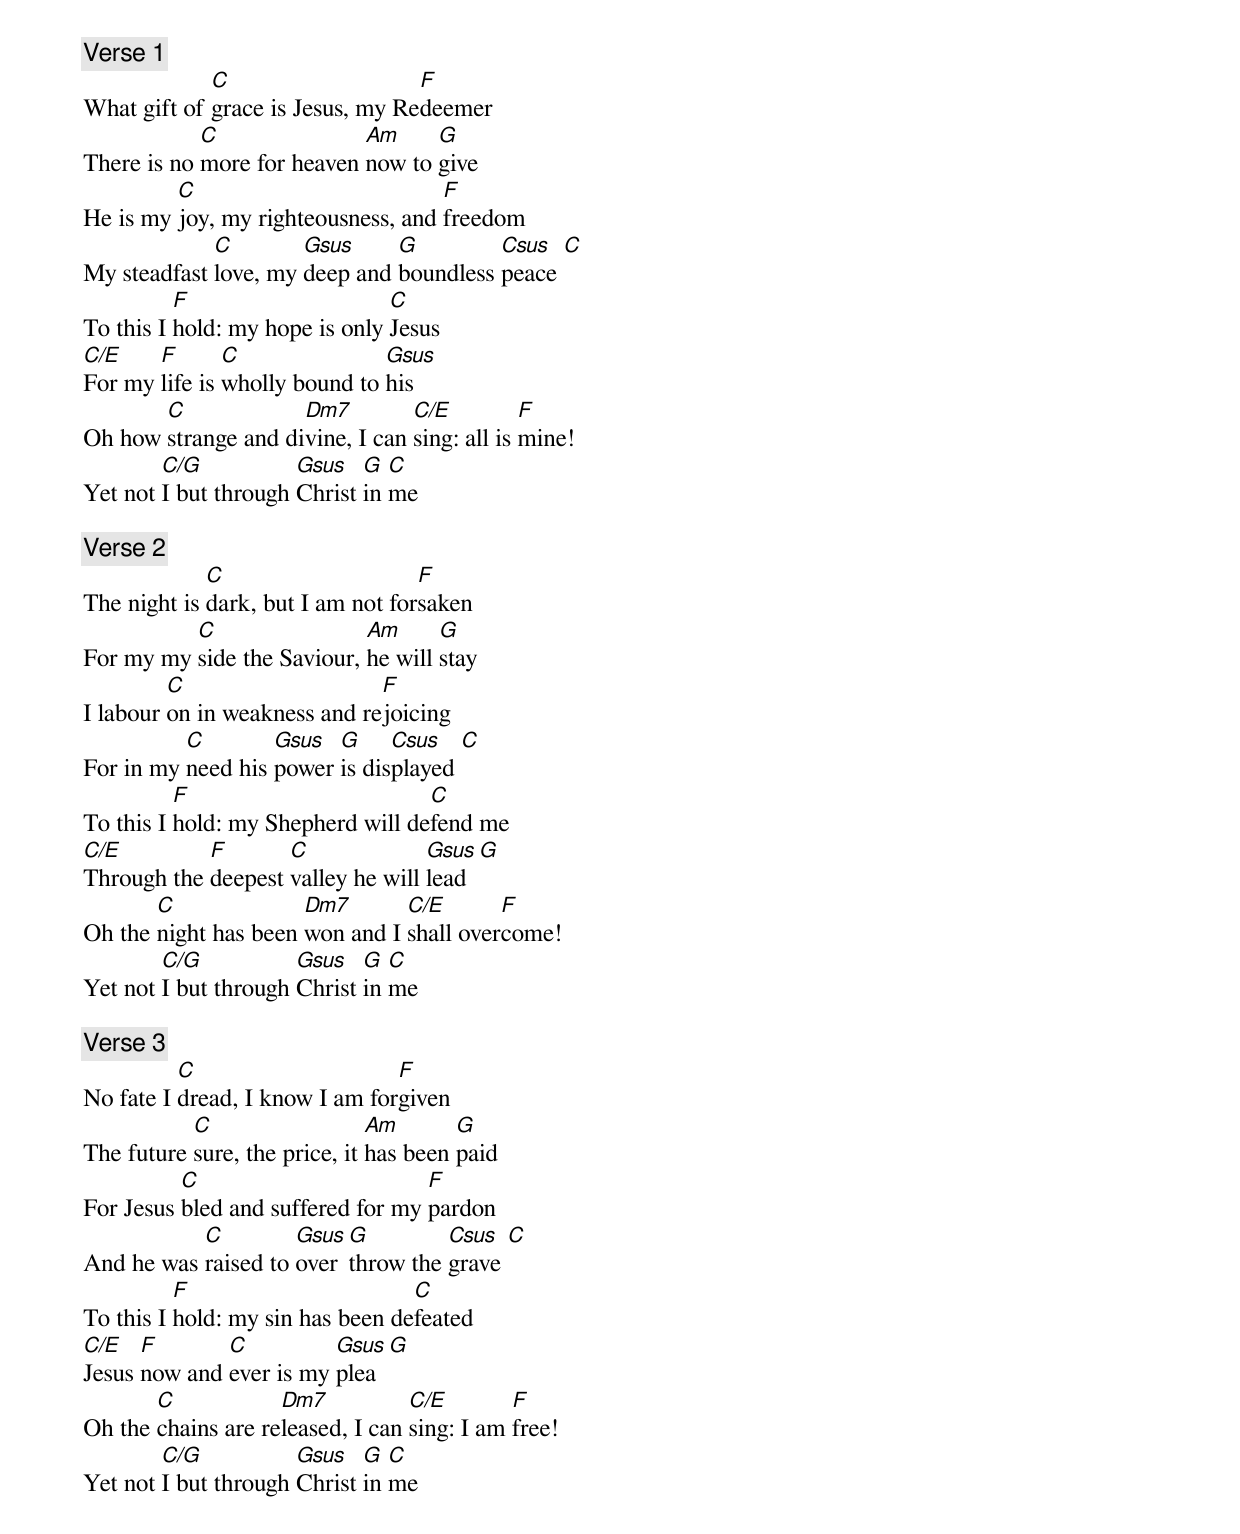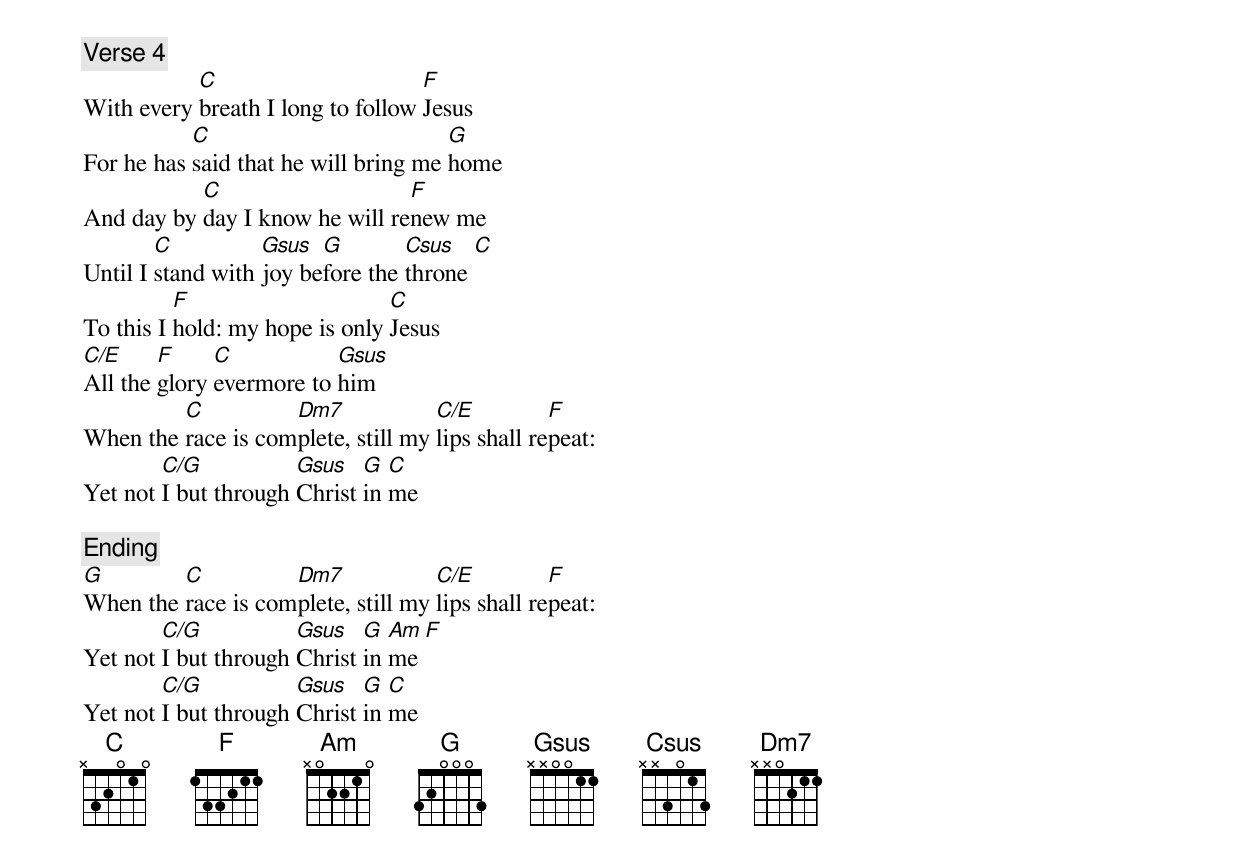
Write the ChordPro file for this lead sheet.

{comment: Verse 1}
What gift of [C]grace is Jesus, my Re[F]deemer
There is no [C]more for heaven [Am]now to [G]give
He is my [C]joy, my righteousness, and [F]freedom
My steadfast [C]love, my [Gsus]deep and [G]boundless [Csus]peace [C]
To this I [F]hold: my hope is only [C]Jesus
[C/E]For my [F]life is [C]wholly bound to [Gsus]his
Oh how [C]strange and di[Dm7]vine, I can [C/E]sing: all is [F]mine!
Yet not [C/G]I but through [Gsus]Christ [G]in [C]me

{comment: Verse 2}
The night is [C]dark, but I am not for[F]saken
For my my [C]side the Saviour, [Am]he will [G]stay
I labour [C]on in weakness and re[F]joicing
For in my [C]need his [Gsus]power [G]is dis[Csus]played [C]
To this I [F]hold: my Shepherd will de[C]fend me
[C/E]Through the [F]deepest [C]valley he will [Gsus]lead [G]
Oh the [C]night has been [Dm7]won and I [C/E]shall over[F]come!
Yet not [C/G]I but through [Gsus]Christ [G]in [C]me

{comment: Verse 3}
No fate I [C]dread, I know I am for[F]given
The future [C]sure, the price, it [Am]has been [G]paid
For Jesus [C]bled and suffered for my [F]pardon
And he was [C]raised to [Gsus]over[G]throw the [Csus]grave [C]
To this I [F]hold: my sin has been de[C]feated
[C/E]Jesus [F]now and [C]ever is my [Gsus]plea [G]
Oh the [C]chains are re[Dm7]leased, I can [C/E]sing: I am [F]free!
Yet not [C/G]I but through [Gsus]Christ [G]in [C]me

{comment: Verse 4}
With every [C]breath I long to follow [F]Jesus
For he has [C]said that he will bring me [G]home
And day by [C]day I know he will re[F]new me
Until I [C]stand with [Gsus]joy be[G]fore the [Csus]throne [C]
To this I [F]hold: my hope is only [C]Jesus
[C/E]All the [F]glory [C]evermore to [Gsus]him
When the [C]race is com[Dm7]plete, still my [C/E]lips shall re[F]peat:
Yet not [C/G]I but through [Gsus]Christ [G]in [C]me

{comment: Ending}
[G]When the [C]race is com[Dm7]plete, still my [C/E]lips shall re[F]peat:
Yet not [C/G]I but through [Gsus]Christ [G]in [Am]me [F]
Yet not [C/G]I but through [Gsus]Christ [G]in [C]me
